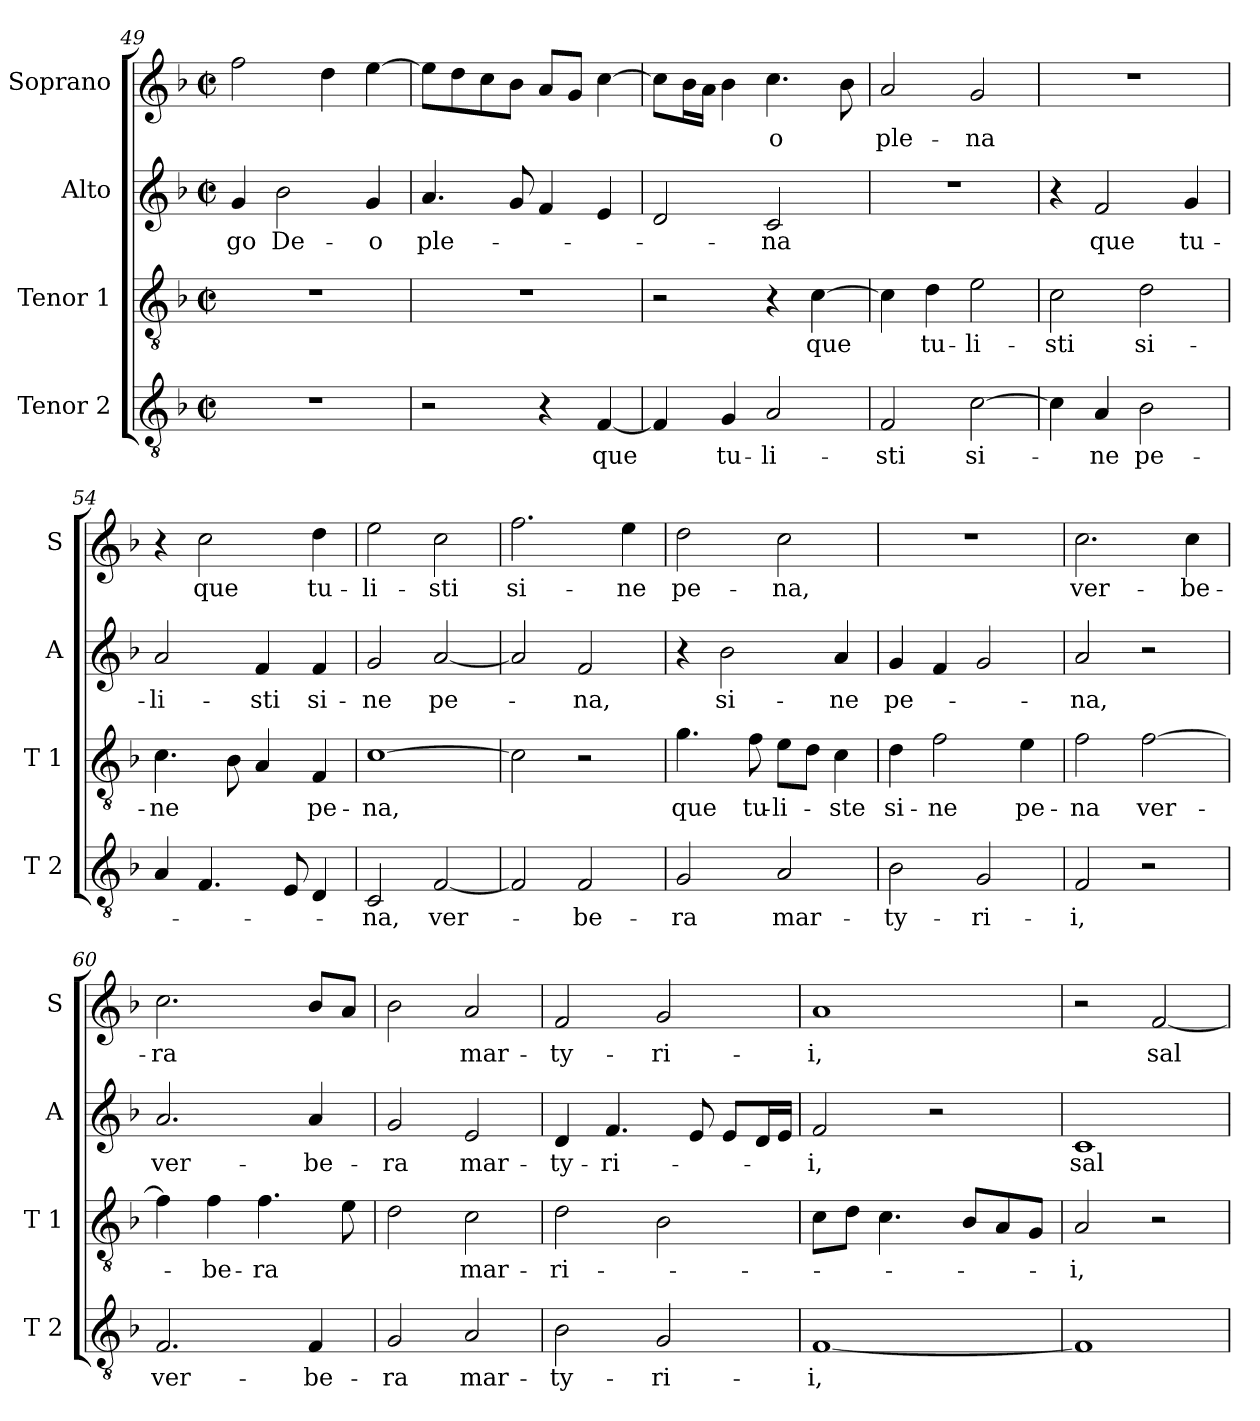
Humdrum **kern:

**kern	**text	**kern	**text	**kern	**text	**kern	**text
*part4	*part4	*part3	*part3	*part2	*part2	*part1	*part1
*staff4	*staff4	*staff3	*staff3	*staff2	*staff2	*staff1	*staff1
*I"Tenor 2	*	*I"Tenor 1	*	*I"Alto	*	*I"Soprano	*
*I'T 2	*	*I'T 1	*	*I'A	*	*I'S	*
!!LO:LB:g=z
*clefGv2	*	*clefGv2	*	*clefG2	*	*clefG2	*
*k[b-]	*	*k[b-]	*	*k[b-]	*	*k[b-]	*
*M2/2	*	*M2/2	*	*M2/2	*	*M2/2	*
*met(c|)	*	*met(c|)	*	*met(c|)	*	*met(c|)	*
=49	=49	=49	=49	=49	=49	=49	=49
!	!	!	!	!	!LO:LY:b	!	!
1r	.	1r	.	4g/	-go	2ff\	.
!	!	!	!	!	!LO:LY:b	!	!
.	.	.	.	2b-\	De-	.	.
.	.	.	.	.	.	4dd\	.
!	!	!	!	!	!LO:LY:b	!	!
.	.	.	.	4g/	-o	[4ee\	.
=50	=50	=50	=50	=50	=50	=50	=50
!	!	!	!	!	!LO:LY:b	!	!
2r	.	1r	.	4.a/	ple-	8eeL]	.
.	.	.	.	.	.	8dd	.
.	.	.	.	.	.	8cc	.
.	.	.	.	8g/	.	8b-J	.
4r	.	.	.	4f/	.	8aL	.
.	.	.	.	.	.	8gJ	.
!	!LO:LY:b	!	!	!	!	!	!
[4F/	que	.	.	4e/	.	[4cc\	.
=51	=51	=51	=51	=51	=51	=51	=51
4F/]	.	2r	.	2d/	.	8ccL]	.
.	.	.	.	.	.	16b-L	.
.	.	.	.	.	.	16aJJ	.
!	!LO:LY:b	!	!	!	!	!	!
4G/	tu-	.	.	.	.	4b-\	.
!	!LO:LY:b	!	!	!	!LO:LY:b	!	!LO:LY:b
2A/	-li-	4r	.	2c/	-na	4.cc\	-o
!	!	!	!LO:LY:b	!	!	!	!
.	.	[4c\	que	.	.	.	.
.	.	.	.	.	.	8b-\	.
=52	=52	=52	=52	=52	=52	=52	=52
!	!LO:LY:b	!	!	!	!	!	!LO:LY:b
2F/	-sti	4c\]	.	1r	.	2a/	ple-
!	!	!	!LO:LY:b	!	!	!	!
.	.	4d\	tu-	.	.	.	.
!	!LO:LY:b	!	!LO:LY:b	!	!	!	!LO:LY:b
[2c\	si-	2e\	-li-	.	.	2g/	-na
=53	=53	=53	=53	=53	=53	=53	=53
!	!	!	!LO:LY:b	!	!	!	!
4c\]	.	2c\	-sti	4r	.	1r	.
!	!LO:LY:b	!	!	!	!LO:LY:b	!	!
4A/	-ne	.	.	2f/	que	.	.
!	!LO:LY:b	!	!LO:LY:b	!	!	!	!
2B-\	pe-	2d\	si-	.	.	.	.
!	!	!	!	!	!LO:LY:b	!	!
.	.	.	.	4g/	tu-	.	.
!!LO:PB:g=z
=54	=54	=54	=54	=54	=54	=54	=54
!	!	!	!LO:LY:b	!	!LO:LY:b	!	!
4A/	.	4.c\	-ne	2a/	-li-	4r	.
!	!	!	!	!	!	!	!LO:LY:b
4.F/	.	.	.	.	.	2cc\	que
.	.	8B-\	.	.	.	.	.
!	!	!	!	!	!LO:LY:b	!	!
.	.	4A/	.	4f/	-sti	.	.
8E/	.	.	.	.	.	.	.
!	!	!	!LO:LY:b	!	!LO:LY:b	!	!LO:LY:b
4D/	.	4F/	pe-	4f/	si-	4dd\	tu-
!!LO:LB:g=z
=55	=55	=55	=55	=55	=55	=55	=55
!	!LO:LY:b	!	!LO:LY:b	!	!LO:LY:b	!	!LO:LY:b
2C/	-na,	[1c	-na,	2g/	-ne	2ee\	-li-
!	!LO:LY:b	!	!	!	!LO:LY:b	!	!LO:LY:b
[2F/	ver-	.	.	[2a/	pe-	2cc\	-sti
=56	=56	=56	=56	=56	=56	=56	=56
!	!	!	!	!	!	!	!LO:LY:b
2F/]	.	2c\]	.	2a/]	.	2.ff\	si-
!	!LO:LY:b	!	!	!	!LO:LY:b	!	!
2F/	-be-	2r	.	2f/	-na,	.	.
!	!	!	!	!	!	!	!LO:LY:b
.	.	.	.	.	.	4ee\	-ne
=57	=57	=57	=57	=57	=57	=57	=57
!	!LO:LY:b	!	!LO:LY:b	!	!	!	!LO:LY:b
2G/	-ra	4.g\	que	4r	.	2dd\	pe-
!	!	!	!	!	!LO:LY:b	!	!
.	.	.	.	2b-\	si-	.	.
!	!	!	!LO:LY:b	!	!	!	!
.	.	8f\	tu-	.	.	.	.
!	!LO:LY:b	!	!LO:LY:b	!	!	!	!LO:LY:b
2A/	mar-	8eL	-li-	.	.	2cc\	-na,
.	.	8dJ	.	.	.	.	.
!	!	!	!LO:LY:b	!	!LO:LY:b	!	!
.	.	4c\	-ste	4a/	-ne	.	.
=58	=58	=58	=58	=58	=58	=58	=58
!	!LO:LY:b	!	!LO:LY:b	!	!LO:LY:b	!	!
2B-\	-ty-	4d\	si-	4g/	pe-	1r	.
!	!	!	!LO:LY:b	!	!	!	!
.	.	2f\	-ne	4f/	.	.	.
!	!LO:LY:b	!	!	!	!	!	!
2G/	-ri-	.	.	2g/	.	.	.
!	!	!	!LO:LY:b	!	!	!	!
.	.	4e\	pe-	.	.	.	.
=59	=59	=59	=59	=59	=59	=59	=59
!	!LO:LY:b	!	!LO:LY:b	!	!LO:LY:b	!	!LO:LY:b
2F/	-i,	2f\	-na	2a/	-na,	2.cc\	ver-
!	!	!	!LO:LY:b	!	!	!	!
2r	.	[2f\	ver-	2r	.	.	.
!	!	!	!	!	!	!	!LO:LY:b
.	.	.	.	.	.	4cc\	-be-
=60	=60	=60	=60	=60	=60	=60	=60
!	!LO:LY:b	!	!	!	!LO:LY:b	!	!LO:LY:b
2.F/	ver-	4f\]	.	2.a/	ver-	2.cc\	-ra
!	!	!	!LO:LY:b	!	!	!	!
.	.	4f\	-be-	.	.	.	.
!	!	!	!LO:LY:b	!	!	!	!
.	.	4.f\	-ra	.	.	.	.
!	!LO:LY:b	!	!	!	!LO:LY:b	!	!
4F/	-be-	.	.	4a/	-be-	8b-L	.
.	.	8e\	.	.	.	8aJ	.
=61	=61	=61	=61	=61	=61	=61	=61
!	!LO:LY:b	!	!	!	!LO:LY:b	!	!
2G/	-ra	2d\	.	2g/	-ra	2b-\	.
!	!LO:LY:b	!	!LO:LY:b	!	!LO:LY:b	!	!LO:LY:b
2A/	mar-	2c\	mar-	2e/	mar-	2a/	mar-
!!LO:LB:g=z
=62	=62	=62	=62	=62	=62	=62	=62
!	!LO:LY:b	!	!LO:LY:b	!	!LO:LY:b	!	!LO:LY:b
2B-\	-ty-	2d\	-ri-	4d/	-ty-	2f/	-ty-
!	!	!	!	!	!LO:LY:b	!	!
.	.	.	.	4.f/	-ri-	.	.
!	!LO:LY:b	!	!	!	!	!	!LO:LY:b
2G/	-ri-	2B-\	.	.	.	2g/	-ri-
.	.	.	.	8e/	.	.	.
.	.	.	.	8eL	.	.	.
.	.	.	.	16dL	.	.	.
.	.	.	.	16eJJ	.	.	.
=63	=63	=63	=63	=63	=63	=63	=63
!	!LO:LY:b	!	!	!	!LO:LY:b	!	!LO:LY:b
[1F	-i,	8cL	.	2f/	-i,	1a	-i,
.	.	8dJ	.	.	.	.	.
.	.	4.c\	.	.	.	.	.
.	.	.	.	2r	.	.	.
.	.	8B-L	.	.	.	.	.
.	.	8A	.	.	.	.	.
.	.	8GJ	.	.	.	.	.
=64	=64	=64	=64	=64	=64	=64	=64
!	!	!	!LO:LY:b	!	!LO:LY:b	!	!
1F]	.	2A/	-i,	1c	sal-	2r	.
!	!	!	!	!	!	!	!LO:LY:b
.	.	2r	.	.	.	[2f/	sal-
=	=	=	=	=	=	=	=
*-	*-	*-	*-	*-	*-	*-	*-
